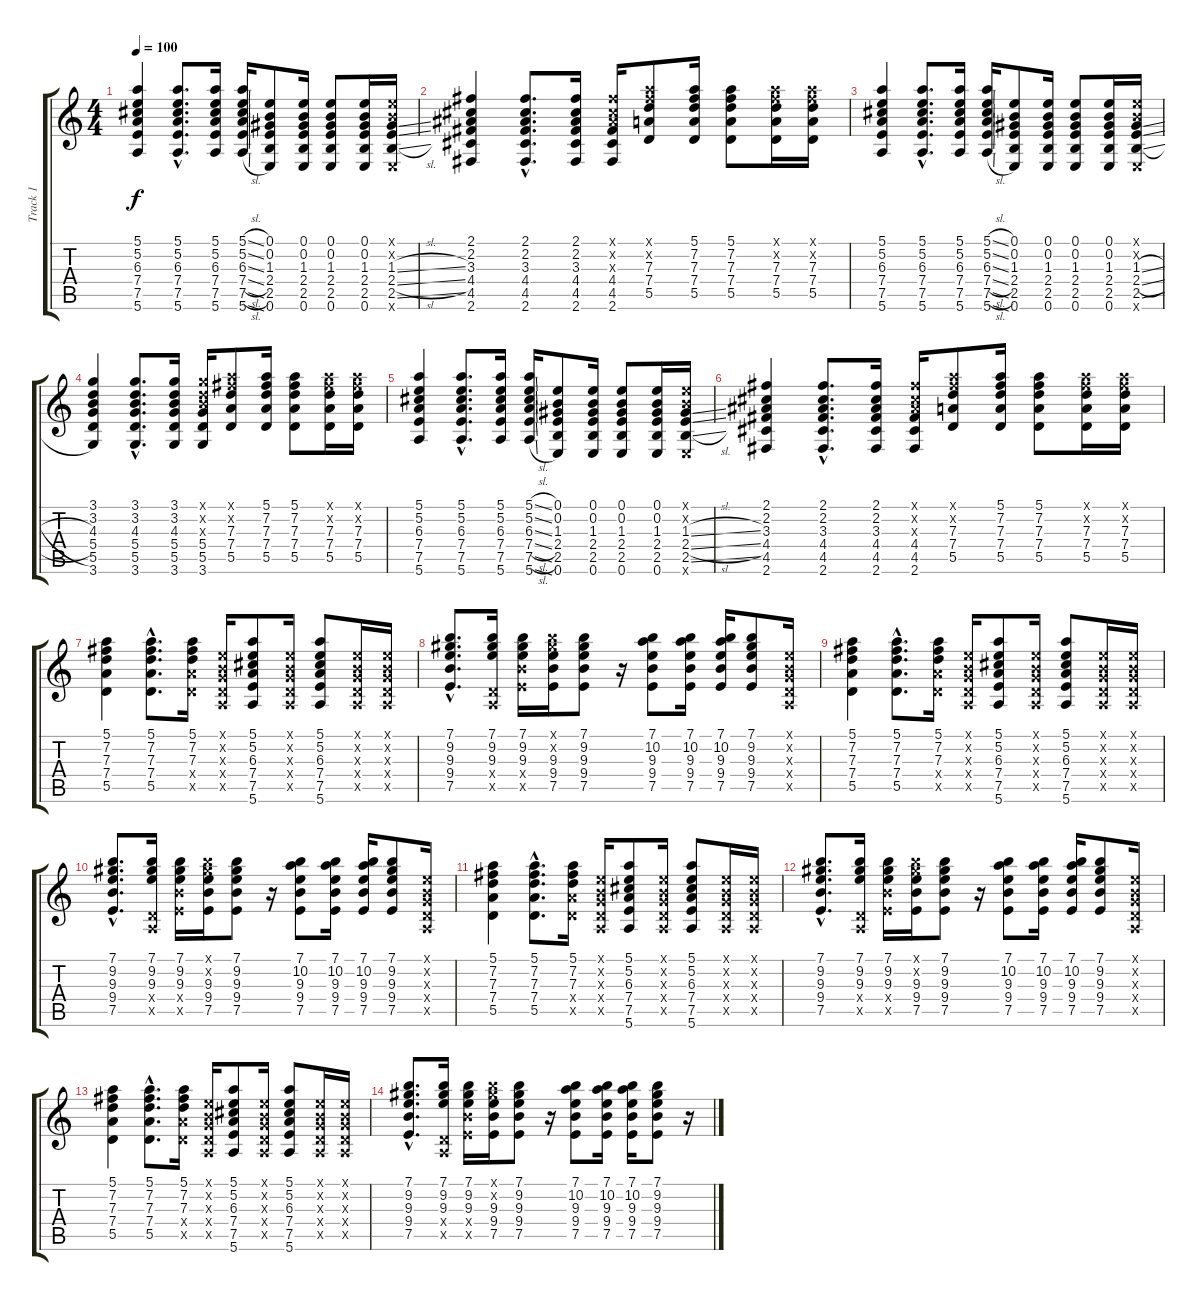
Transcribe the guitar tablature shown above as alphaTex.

\track ("Track 1" "Track 1") {instrument acousticguitarsteel}
\staff {score tabs}
\tuning (E4 B3 G3 D3 A2 E2) {hide}
\ts (4 4)
\tempo 100
\clef g2
\ks c
(5.1 5.2 6.3 7.4 7.5 5.6).4{dy f} (5.1{hac} 5.2{hac} 6.3{hac} 7.4{hac} 7.5{hac} 5.6{hac}).8{d} (5.1 5.2 6.3 7.4 7.5 5.6).16 (5.1{sl} 5.2{sl} 6.3{sl} 7.4{sl} 7.5{sl} 5.6{sl}).16 (0.1 0.2 1.3 2.4 2.5 0.6).8 (0.1 0.2 1.3 2.4 2.5 0.6).16 (0.1 0.2 1.3 2.4 2.5 0.6).8 (0.1 0.2 1.3 2.4 2.5 0.6).16 (0.1{x} 0.2{x} 1.3{sl} 2.4{sl} 2.5{sl} 0.6{x}).16 |
(2.1 2.2 3.3 4.4 4.5 2.6).4 (2.1{hac} 2.2{hac} 3.3{hac} 4.4{hac} 4.5{hac} 2.6{hac}).8{d} (2.1 2.2 3.3 4.4 4.5 2.6).16 (2.1{x} 2.2{x} 3.3{x} 4.4 4.5 2.6).16 (5.1{x} 7.2{x} 7.3 7.4 5.5).8 (5.1 7.2 7.3 7.4 5.5).16 (5.1 7.2 7.3 7.4 5.5).8 (5.1{x} 7.2{x} 7.3 7.4 5.5).16 (5.1{x} 7.2{x} 7.3 7.4 5.5).16 |
(5.1 5.2 6.3 7.4 7.5 5.6).4 (5.1{hac} 5.2{hac} 6.3{hac} 7.4{hac} 7.5{hac} 5.6{hac}).8{d} (5.1 5.2 6.3 7.4 7.5 5.6).16 (5.1{sl} 5.2{sl} 6.3{sl} 7.4{sl} 7.5{sl} 5.6{sl}).16 (0.1 0.2 1.3 2.4 2.5 0.6).8 (0.1 0.2 1.3 2.4 2.5 0.6).16 (0.1 0.2 1.3 2.4 2.5 0.6).8 (0.1 0.2 1.3 2.4 2.5 0.6).16 (0.1{x} 0.2{x} 1.3{sl} 2.4{sl} 2.5{sl} 0.6{x}).16 |
(3.1 3.2 4.3 5.4 5.5 3.6).4 (3.1{hac} 3.2{hac} 4.3{hac} 5.4{hac} 5.5{hac} 3.6{hac}).8{d} (3.1 3.2 4.3 5.4 5.5 3.6).16 (3.1{x} 3.2{x} 4.3{x} 5.4 5.5 3.6).16 (5.1{x} 7.2{x} 7.3 7.4 5.5).8 (5.1 7.2 7.3 7.4 5.5).16 (5.1 7.2 7.3 7.4 5.5).8 (5.1{x} 7.2{x} 7.3 7.4 5.5).16 (5.1{x} 7.2{x} 7.3 7.4 5.5).16 |
(5.1 5.2 6.3 7.4 7.5 5.6).4 (5.1{hac} 5.2{hac} 6.3{hac} 7.4{hac} 7.5{hac} 5.6{hac}).8{d} (5.1 5.2 6.3 7.4 7.5 5.6).16 (5.1{sl} 5.2{sl} 6.3{sl} 7.4{sl} 7.5{sl} 5.6{sl}).16 (0.1 0.2 1.3 2.4 2.5 0.6).8 (0.1 0.2 1.3 2.4 2.5 0.6).16 (0.1 0.2 1.3 2.4 2.5 0.6).8 (0.1 0.2 1.3 2.4 2.5 0.6).16 (0.1{x} 0.2{x} 1.3{sl} 2.4{sl} 2.5{sl} 0.6{x}).16 |
(2.1 2.2 3.3 4.4 4.5 2.6).4 (2.1{hac} 2.2{hac} 3.3{hac} 4.4{hac} 4.5{hac} 2.6{hac}).8{d} (2.1 2.2 3.3 4.4 4.5 2.6).16 (2.1{x} 2.2{x} 3.3{x} 4.4 4.5 2.6).16 (5.1{x} 7.2{x} 7.3 7.4 5.5).8 (5.1 7.2 7.3 7.4 5.5).16 (5.1 7.2 7.3 7.4 5.5).8 (5.1{x} 7.2{x} 7.3 7.4 5.5).16 (5.1{x} 7.2{x} 7.3 7.4 5.5).16 |
(5.1 7.2 7.3 7.4 5.5).4 (5.1{hac} 7.2{hac} 7.3{hac} 7.4{hac} 5.5{hac}).8{d} (5.1 7.2 7.3 7.4{x} 5.5{x}).16 (0.1{x} 0.2{x} 0.3{x} 0.4{x} 0.5{x}).16 (5.1 5.2 6.3 7.4 7.5 5.6).8 (0.1{x} 0.2{x} 0.3{x} 0.4{x} 0.5{x}).16 (5.1 5.2 6.3 7.4 7.5 5.6).8 (0.1{x} 0.2{x} 0.3{x} 0.4{x} 0.5{x}).16 (0.1{x} 0.2{x} 0.3{x} 0.4{x} 0.5{x}).16 |
(7.1{hac} 9.2{hac} 9.3{hac} 9.4{hac} 7.5{hac}).8{d} (7.1 9.2 9.3 0.4{x} 0.5{x}).16 (7.1 9.2 9.3 9.4{x} 7.5{x}).16 (7.1{x} 9.2{x} 9.3 9.4 7.5).16 (7.1 9.2 9.3 9.4 7.5).8 r.16 (7.1 10.2 9.3 9.4 7.5).8 (7.1 10.2 9.3 9.4 7.5).16 (7.1 10.2 9.3 9.4 7.5).16 (7.1 9.2 9.3 9.4 7.5).8 (0.1{x} 0.2{x} 0.3{x} 0.4{x} 0.5{x}).16 |
(5.1 7.2 7.3 7.4 5.5).4 (5.1{hac} 7.2{hac} 7.3{hac} 7.4{hac} 5.5{hac}).8{d} (5.1 7.2 7.3 7.4{x} 5.5{x}).16 (0.1{x} 0.2{x} 0.3{x} 0.4{x} 0.5{x}).16 (5.1 5.2 6.3 7.4 7.5 5.6).8 (0.1{x} 0.2{x} 0.3{x} 0.4{x} 0.5{x}).16 (5.1 5.2 6.3 7.4 7.5 5.6).8 (0.1{x} 0.2{x} 0.3{x} 0.4{x} 0.5{x}).16 (0.1{x} 0.2{x} 0.3{x} 0.4{x} 0.5{x}).16 |
(7.1{hac} 9.2{hac} 9.3{hac} 9.4{hac} 7.5{hac}).8{d} (7.1 9.2 9.3 0.4{x} 0.5{x}).16 (7.1 9.2 9.3 9.4{x} 7.5{x}).16 (7.1{x} 9.2{x} 9.3 9.4 7.5).16 (7.1 9.2 9.3 9.4 7.5).8 r.16 (7.1 10.2 9.3 9.4 7.5).8 (7.1 10.2 9.3 9.4 7.5).16 (7.1 10.2 9.3 9.4 7.5).16 (7.1 9.2 9.3 9.4 7.5).8 (0.1{x} 0.2{x} 0.3{x} 0.4{x} 0.5{x}).16 |
(5.1 7.2 7.3 7.4 5.5).4 (5.1{hac} 7.2{hac} 7.3{hac} 7.4{hac} 5.5{hac}).8{d} (5.1 7.2 7.3 7.4{x} 5.5{x}).16 (0.1{x} 0.2{x} 0.3{x} 0.4{x} 0.5{x}).16 (5.1 5.2 6.3 7.4 7.5 5.6).8 (0.1{x} 0.2{x} 0.3{x} 0.4{x} 0.5{x}).16 (5.1 5.2 6.3 7.4 7.5 5.6).8 (0.1{x} 0.2{x} 0.3{x} 0.4{x} 0.5{x}).16 (0.1{x} 0.2{x} 0.3{x} 0.4{x} 0.5{x}).16 |
(7.1{hac} 9.2{hac} 9.3{hac} 9.4{hac} 7.5{hac}).8{d} (7.1 9.2 9.3 0.4{x} 0.5{x}).16 (7.1 9.2 9.3 9.4{x} 7.5{x}).16 (7.1{x} 9.2{x} 9.3 9.4 7.5).16 (7.1 9.2 9.3 9.4 7.5).8 r.16 (7.1 10.2 9.3 9.4 7.5).8 (7.1 10.2 9.3 9.4 7.5).16 (7.1 10.2 9.3 9.4 7.5).16 (7.1 9.2 9.3 9.4 7.5).8 (0.1{x} 0.2{x} 0.3{x} 0.4{x} 0.5{x}).16 |
(5.1 7.2 7.3 7.4 5.5).4 (5.1{hac} 7.2{hac} 7.3{hac} 7.4{hac} 5.5{hac}).8{d} (5.1 7.2 7.3 7.4{x} 5.5{x}).16 (0.1{x} 0.2{x} 0.3{x} 0.4{x} 0.5{x}).16 (5.1 5.2 6.3 7.4 7.5 5.6).8 (0.1{x} 0.2{x} 0.3{x} 0.4{x} 0.5{x}).16 (5.1 5.2 6.3 7.4 7.5 5.6).8 (0.1{x} 0.2{x} 0.3{x} 0.4{x} 0.5{x}).16 (0.1{x} 0.2{x} 0.3{x} 0.4{x} 0.5{x}).16 |
(7.1{hac} 9.2{hac} 9.3{hac} 9.4{hac} 7.5{hac}).8{d} (7.1 9.2 9.3 0.4{x} 0.5{x}).16 (7.1 9.2 9.3 9.4{x} 7.5{x}).16 (7.1{x} 9.2{x} 9.3 9.4 7.5).16 (7.1 9.2 9.3 9.4 7.5).8 r.16 (7.1 10.2 9.3 9.4 7.5).8 (7.1 10.2 9.3 9.4 7.5).16 (7.1 10.2 9.3 9.4 7.5).16 (7.1 9.2 9.3 9.4 7.5).8 r.16
